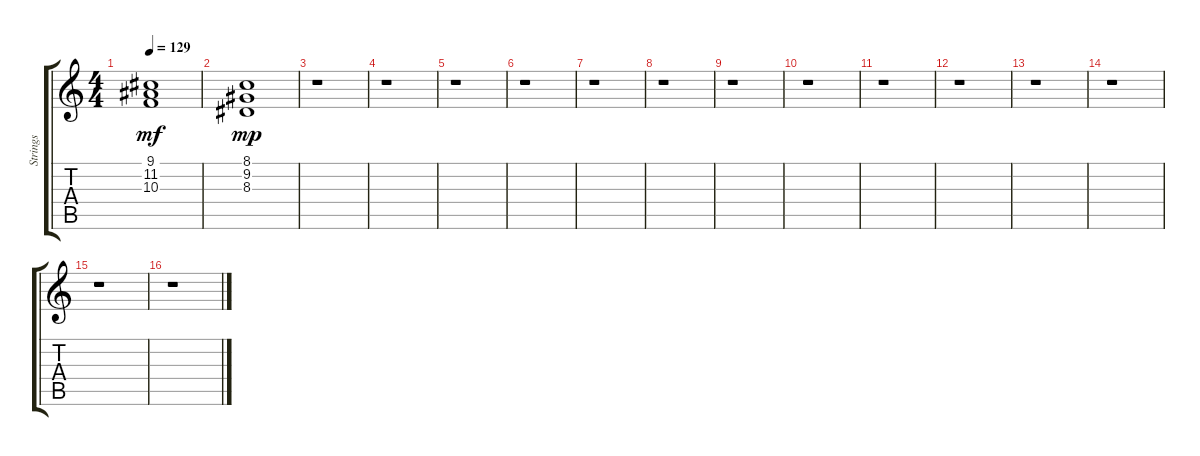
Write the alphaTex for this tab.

\track ("Strings   " "Strings   ") {instrument synthstrings2}
\staff {score tabs}
\tuning (E4 B3 G3 D3 A2 E2) {hide}
\ts (4 4)
\tempo 129
\clef g2
\ks c
(9.1 11.2 10.3).1{dy mf} |
(8.1 9.2 8.3).1{dy mp} |
r.1 |
r.1 |
r.1 |
r.1 |
r.1 |
r.1 |
r.1 |
r.1 |
r.1 |
r.1 |
r.1 |
r.1 |
r.1 |
r.1
